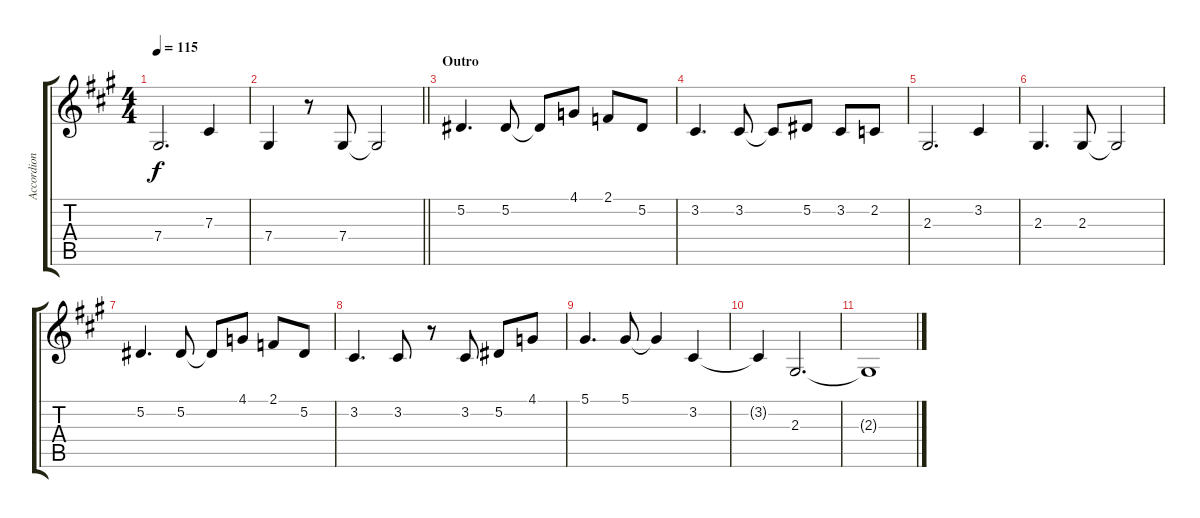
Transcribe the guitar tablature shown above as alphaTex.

\track ("Accordion" "Accordion") {instrument accordion}
\staff {score tabs}
\tuning (Eb4 Bb3 Gb3 Db3 Ab2 Eb2) {hide}
\ts (4 4)
\tempo 115
\clef g2
\ks a
7.4.2{d dy f} 7.3.4 |
\barLineRight lightlight
7.4.4 r.8 7.4.8 7.4{t}.2 |
\section ("" "Outro")
5.2.4{d} 5.2.8 5.2{t}.8 4.1.8 2.1.8 5.2.8 |
3.2.4{d} 3.2.8 3.2{t}.8 5.2.8 3.2.8 2.2.8 |
2.3.2{d} 3.2.4 |
2.3.4{d} 2.3.8 2.3{t}.2 |
5.2.4{d} 5.2.8 5.2{t}.8 4.1.8 2.1.8 5.2.8 |
3.2.4{d} 3.2.8 r.8 3.2.8 5.2.8 4.1.8 |
5.1.4{d} 5.1.8 5.1{t}.4 3.2.4 |
3.2{t}.4 2.3.2{d} |
2.3{t}.1{volume 0}
